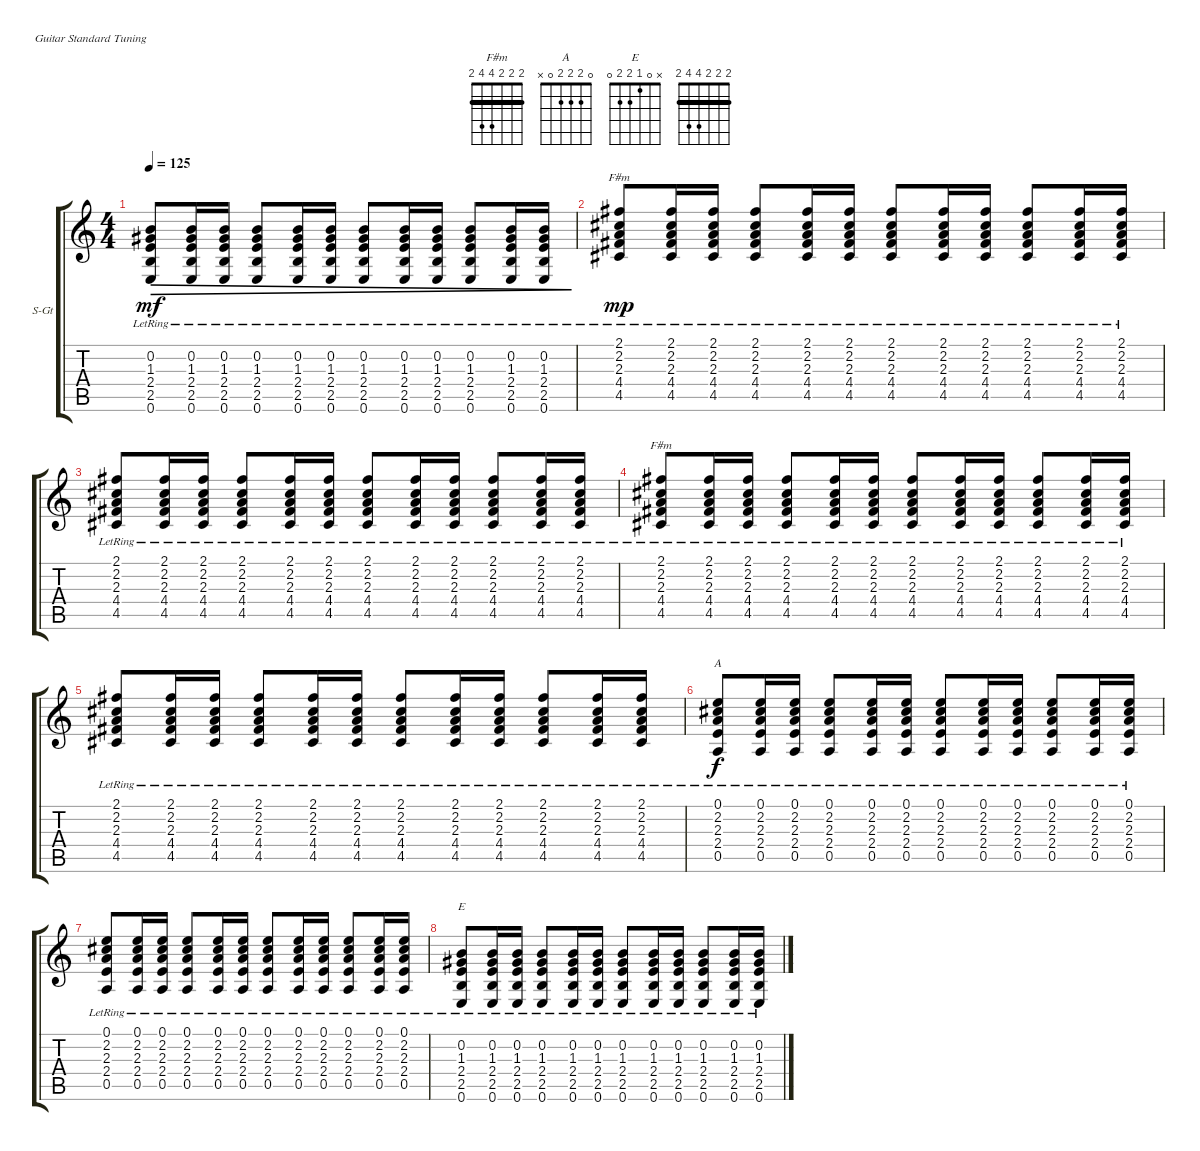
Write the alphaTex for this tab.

\bracketExtendMode groupsimilarinstruments
\firstSystemTrackNameOrientation horizontal
\otherSystemsTrackNameOrientation horizontal
\track ("Ритм Виктор Цой" "S-Gt") {instrument acousticguitarsteel}
\staff {score tabs}
\tuning (E4 B3 G3 D3 A2 E2)
\chord ("F#m" 2 2 2 4 4 2) {barre (2 2 2)}
\chord ("A" 0 2 2 2 0 x)
\chord ("E" x 0 1 2 2 0)
\chord ("" 2 2 2 4 4 2) {barre (2 2 2)}
\ts (4 4)
\tempo 125
\clef g2
\ks c
(0.2{lr} 1.3{lr} 2.4{lr} 2.5{lr} 0.6{lr}).8{dec dy mf} (0.2{lr} 1.3{lr} 2.4{lr} 2.5{lr} 0.6{lr}).16{dec} (0.2{lr} 1.3{lr} 2.4{lr} 2.5{lr} 0.6{lr}).16{dec} (0.2{lr} 1.3{lr} 2.4{lr} 2.5{lr} 0.6{lr}).8{dec} (0.2{lr} 1.3{lr} 2.4{lr} 2.5{lr} 0.6{lr}).16{dec} (0.2{lr} 1.3{lr} 2.4{lr} 2.5{lr} 0.6{lr}).16{dec} (0.2{lr} 1.3{lr} 2.4{lr} 2.5{lr} 0.6{lr}).8{dec} (0.2{lr} 1.3{lr} 2.4{lr} 2.5{lr} 0.6{lr}).16{dec} (0.2{lr} 1.3{lr} 2.4{lr} 2.5{lr} 0.6{lr}).16{dec} (0.2{lr} 1.3{lr} 2.4{lr} 2.5{lr} 0.6{lr}).8{dec} (0.2{lr} 1.3{lr} 2.4{lr} 2.5{lr} 0.6{lr}).16{dec} (0.2{lr} 1.3{lr} 2.4{lr} 2.5{lr} 0.6{lr}).16{dec} |
(2.1{lr} 2.2{lr} 2.3{lr} 4.4{lr} 4.5{lr}).8{ch "F#m" dy mp} (2.1{lr} 2.2{lr} 2.3{lr} 4.4{lr} 4.5{lr}).16 (2.1{lr} 2.2{lr} 2.3{lr} 4.4{lr} 4.5{lr}).16 (2.1{lr} 2.2{lr} 2.3{lr} 4.4{lr} 4.5{lr}).8 (2.1{lr} 2.2{lr} 2.3{lr} 4.4{lr} 4.5{lr}).16 (2.1{lr} 2.2{lr} 2.3{lr} 4.4{lr} 4.5{lr}).16 (2.1{lr} 2.2{lr} 2.3{lr} 4.4{lr} 4.5{lr}).8 (2.1{lr} 2.2{lr} 2.3{lr} 4.4{lr} 4.5{lr}).16 (2.1{lr} 2.2{lr} 2.3{lr} 4.4{lr} 4.5{lr}).16 (2.1{lr} 2.2{lr} 2.3{lr} 4.4{lr} 4.5{lr}).8 (2.1{lr} 2.2{lr} 2.3{lr} 4.4{lr} 4.5{lr}).16 (2.1{lr} 2.2{lr} 2.3{lr} 4.4{lr} 4.5{lr}).16 |
(2.1{lr} 2.2{lr} 2.3{lr} 4.4{lr} 4.5{lr}).8{ch ""} (2.1{lr} 2.2{lr} 2.3{lr} 4.4{lr} 4.5{lr}).16 (2.1{lr} 2.2{lr} 2.3{lr} 4.4{lr} 4.5{lr}).16 (2.1{lr} 2.2{lr} 2.3{lr} 4.4{lr} 4.5{lr}).8 (2.1{lr} 2.2{lr} 2.3{lr} 4.4{lr} 4.5{lr}).16 (2.1{lr} 2.2{lr} 2.3{lr} 4.4{lr} 4.5{lr}).16 (2.1{lr} 2.2{lr} 2.3{lr} 4.4{lr} 4.5{lr}).8 (2.1{lr} 2.2{lr} 2.3{lr} 4.4{lr} 4.5{lr}).16 (2.1{lr} 2.2{lr} 2.3{lr} 4.4{lr} 4.5{lr}).16 (2.1{lr} 2.2{lr} 2.3{lr} 4.4{lr} 4.5{lr}).8 (2.1{lr} 2.2{lr} 2.3{lr} 4.4{lr} 4.5{lr}).16 (2.1{lr} 2.2{lr} 2.3{lr} 4.4{lr} 4.5{lr}).16 |
(2.1{lr} 2.2{lr} 2.3{lr} 4.4{lr} 4.5{lr}).8{ch "F#m"} (2.1{lr} 2.2{lr} 2.3{lr} 4.4{lr} 4.5{lr}).16 (2.1{lr} 2.2{lr} 2.3{lr} 4.4{lr} 4.5{lr}).16 (2.1{lr} 2.2{lr} 2.3{lr} 4.4{lr} 4.5{lr}).8 (2.1{lr} 2.2{lr} 2.3{lr} 4.4{lr} 4.5{lr}).16 (2.1{lr} 2.2{lr} 2.3{lr} 4.4{lr} 4.5{lr}).16 (2.1{lr} 2.2{lr} 2.3{lr} 4.4{lr} 4.5{lr}).8 (2.1{lr} 2.2{lr} 2.3{lr} 4.4{lr} 4.5{lr}).16 (2.1{lr} 2.2{lr} 2.3{lr} 4.4{lr} 4.5{lr}).16 (2.1{lr} 2.2{lr} 2.3{lr} 4.4{lr} 4.5{lr}).8 (2.1{lr} 2.2{lr} 2.3{lr} 4.4{lr} 4.5{lr}).16 (2.1{lr} 2.2{lr} 2.3{lr} 4.4{lr} 4.5{lr}).16 |
(2.1{lr} 2.2{lr} 2.3{lr} 4.4{lr} 4.5{lr}).8{ch ""} (2.1{lr} 2.2{lr} 2.3{lr} 4.4{lr} 4.5{lr}).16 (2.1{lr} 2.2{lr} 2.3{lr} 4.4{lr} 4.5{lr}).16 (2.1{lr} 2.2{lr} 2.3{lr} 4.4{lr} 4.5{lr}).8 (2.1{lr} 2.2{lr} 2.3{lr} 4.4{lr} 4.5{lr}).16 (2.1{lr} 2.2{lr} 2.3{lr} 4.4{lr} 4.5{lr}).16 (2.1{lr} 2.2{lr} 2.3{lr} 4.4{lr} 4.5{lr}).8 (2.1{lr} 2.2{lr} 2.3{lr} 4.4{lr} 4.5{lr}).16 (2.1{lr} 2.2{lr} 2.3{lr} 4.4{lr} 4.5{lr}).16 (2.1{lr} 2.2{lr} 2.3{lr} 4.4{lr} 4.5{lr}).8 (2.1{lr} 2.2{lr} 2.3{lr} 4.4{lr} 4.5{lr}).16 (2.1{lr} 2.2{lr} 2.3{lr} 4.4{lr} 4.5{lr}).16 |
(0.1{lr} 2.2{lr} 2.3{lr} 2.4{lr} 0.5{lr}).8{ch "A" dy f} (0.1{lr} 2.2{lr} 2.3{lr} 2.4{lr} 0.5{lr}).16 (0.1{lr} 2.2{lr} 2.3{lr} 2.4{lr} 0.5{lr}).16 (0.1{lr} 2.2{lr} 2.3{lr} 2.4{lr} 0.5{lr}).8 (0.1{lr} 2.2{lr} 2.3{lr} 2.4{lr} 0.5{lr}).16 (0.1{lr} 2.2{lr} 2.3{lr} 2.4{lr} 0.5{lr}).16 (0.1{lr} 2.2{lr} 2.3{lr} 2.4{lr} 0.5{lr}).8 (0.1{lr} 2.2{lr} 2.3{lr} 2.4{lr} 0.5{lr}).16 (0.1{lr} 2.2{lr} 2.3{lr} 2.4{lr} 0.5{lr}).16 (0.1{lr} 2.2{lr} 2.3{lr} 2.4{lr} 0.5{lr}).8 (0.1{lr} 2.2{lr} 2.3{lr} 2.4{lr} 0.5{lr}).16 (0.1{lr} 2.2{lr} 2.3{lr} 2.4{lr} 0.5{lr}).16 |
(0.1{lr} 2.2{lr} 2.3{lr} 2.4{lr} 0.5{lr}).8 (0.1{lr} 2.2{lr} 2.3{lr} 2.4{lr} 0.5{lr}).16 (0.1{lr} 2.2{lr} 2.3{lr} 2.4{lr} 0.5{lr}).16 (0.1{lr} 2.2{lr} 2.3{lr} 2.4{lr} 0.5{lr}).8 (0.1{lr} 2.2{lr} 2.3{lr} 2.4{lr} 0.5{lr}).16 (0.1{lr} 2.2{lr} 2.3{lr} 2.4{lr} 0.5{lr}).16 (0.1{lr} 2.2{lr} 2.3{lr} 2.4{lr} 0.5{lr}).8 (0.1{lr} 2.2{lr} 2.3{lr} 2.4{lr} 0.5{lr}).16 (0.1{lr} 2.2{lr} 2.3{lr} 2.4{lr} 0.5{lr}).16 (0.1{lr} 2.2{lr} 2.3{lr} 2.4{lr} 0.5{lr}).8 (0.1{lr} 2.2{lr} 2.3{lr} 2.4{lr} 0.5{lr}).16 (0.1{lr} 2.2{lr} 2.3{lr} 2.4{lr} 0.5{lr}).16 |
(0.2{lr} 1.3{lr} 2.4{lr} 2.5{lr} 0.6{lr}).8{ch "E"} (0.2{lr} 1.3{lr} 2.4{lr} 2.5{lr} 0.6{lr}).16 (0.2{lr} 1.3{lr} 2.4{lr} 2.5{lr} 0.6{lr}).16 (0.2{lr} 1.3{lr} 2.4{lr} 2.5{lr} 0.6{lr}).8 (0.2{lr} 1.3{lr} 2.4{lr} 2.5{lr} 0.6{lr}).16 (0.2{lr} 1.3{lr} 2.4{lr} 2.5{lr} 0.6{lr}).16 (0.2{lr} 1.3{lr} 2.4{lr} 2.5{lr} 0.6{lr}).8 (0.2{lr} 1.3{lr} 2.4{lr} 2.5{lr} 0.6{lr}).16 (0.2{lr} 1.3{lr} 2.4{lr} 2.5{lr} 0.6{lr}).16 (0.2{lr} 1.3{lr} 2.4{lr} 2.5{lr} 0.6{lr}).8 (0.2{lr} 1.3{lr} 2.4{lr} 2.5{lr} 0.6{lr}).16 (0.2{lr} 1.3{lr} 2.4{lr} 2.5{lr} 0.6{lr}).16
